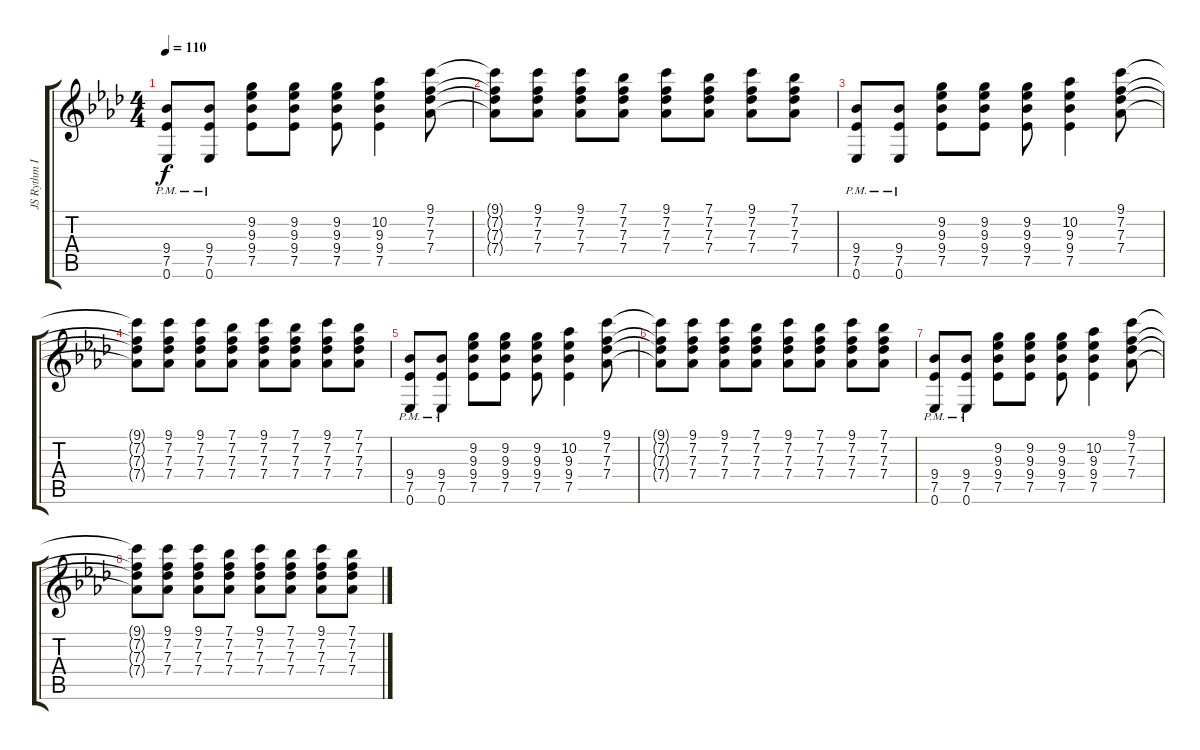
\track ("JS Rythm I" "JS Rythm I") {instrument overdrivenguitar}
\staff {score tabs}
\tuning (Eb4 Bb3 Gb3 Db3 Ab2 Eb2) {hide}
\ts (4 4)
\tempo 110
\clef g2
\ks ab
(9.4{pm} 7.5{pm} 0.6).8{dy f} (9.4{pm} 7.5{pm} 0.6).8 (9.2 9.3 9.4 7.5).8 (9.2 9.3 9.4 7.5).8 (9.2 9.3 9.4 7.5).8 (10.2 9.3 9.4 7.5).4 (9.1 7.2 7.3 7.4).8 |
(9.1{t} 7.2{t} 7.3{t} 7.4{t}).8 (9.1 7.2 7.3 7.4).8 (9.1 7.2 7.3 7.4).8 (7.1 7.2 7.3 7.4).8 (9.1 7.2 7.3 7.4).8 (7.1 7.2 7.3 7.4).8 (9.1 7.2 7.3 7.4).8 (7.1 7.2 7.3 7.4).8 |
(9.4{pm} 7.5{pm} 0.6).8 (9.4{pm} 7.5{pm} 0.6).8 (9.2 9.3 9.4 7.5).8 (9.2 9.3 9.4 7.5).8 (9.2 9.3 9.4 7.5).8 (10.2 9.3 9.4 7.5).4 (9.1 7.2 7.3 7.4).8 |
(9.1{t} 7.2{t} 7.3{t} 7.4{t}).8 (9.1 7.2 7.3 7.4).8 (9.1 7.2 7.3 7.4).8 (7.1 7.2 7.3 7.4).8 (9.1 7.2 7.3 7.4).8 (7.1 7.2 7.3 7.4).8 (9.1 7.2 7.3 7.4).8 (7.1 7.2 7.3 7.4).8 |
(9.4{pm} 7.5{pm} 0.6).8 (9.4{pm} 7.5{pm} 0.6).8 (9.2 9.3 9.4 7.5).8 (9.2 9.3 9.4 7.5).8 (9.2 9.3 9.4 7.5).8 (10.2 9.3 9.4 7.5).4 (9.1 7.2 7.3 7.4).8 |
(9.1{t} 7.2{t} 7.3{t} 7.4{t}).8 (9.1 7.2 7.3 7.4).8 (9.1 7.2 7.3 7.4).8 (7.1 7.2 7.3 7.4).8 (9.1 7.2 7.3 7.4).8 (7.1 7.2 7.3 7.4).8 (9.1 7.2 7.3 7.4).8 (7.1 7.2 7.3 7.4).8 |
(9.4{pm} 7.5{pm} 0.6).8 (9.4{pm} 7.5{pm} 0.6).8 (9.2 9.3 9.4 7.5).8 (9.2 9.3 9.4 7.5).8 (9.2 9.3 9.4 7.5).8 (10.2 9.3 9.4 7.5).4 (9.1 7.2 7.3 7.4).8 |
(9.1{t} 7.2{t} 7.3{t} 7.4{t}).8 (9.1 7.2 7.3 7.4).8 (9.1 7.2 7.3 7.4).8 (7.1 7.2 7.3 7.4).8 (9.1 7.2 7.3 7.4).8 (7.1 7.2 7.3 7.4).8 (9.1 7.2 7.3 7.4).8 (7.1 7.2 7.3 7.4).8
